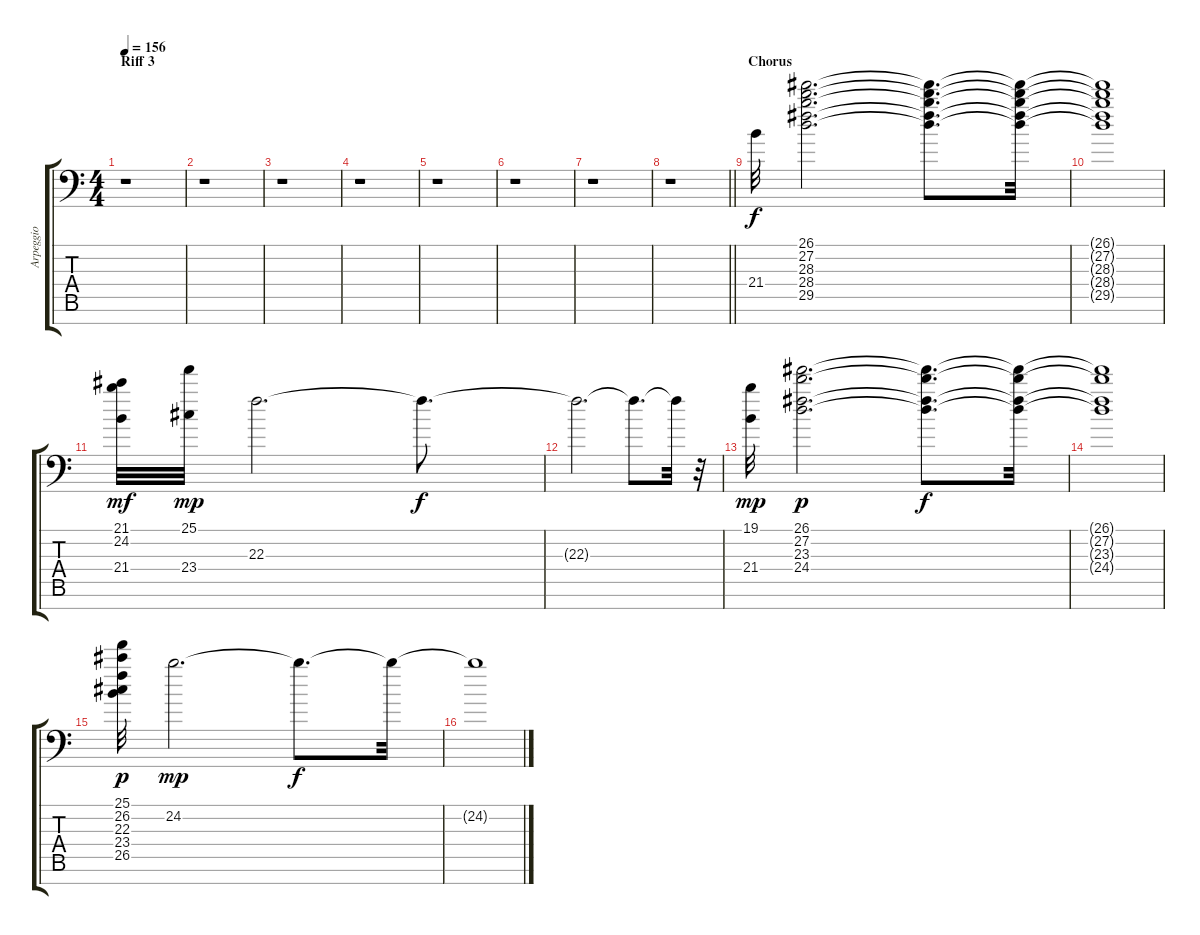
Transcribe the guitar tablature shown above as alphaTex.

\track ("Arpeggio" "Arpeggio") {instrument lead6voice}
\staff {score tabs}
\tuning (E4 B3 G3 D3 A2 E2 C-1) {hide}
\ts (4 4)
\section ("" "Riff 3")
\tempo 156
\clef f4
\ks c
r.1{dy f} |
r.1 |
r.1 |
r.1 |
r.1 |
r.1 |
r.1 |
\barLineRight lightlight
r.1 |
\section ("" "Chorus")
21.4.32 (26.1 27.2 28.3 28.4 29.5).2{d} (26.1{t} 27.2{t} 28.3{t} 28.4{t} 29.5{t}).8{d} (26.1{t} 27.2{t} 28.3{t} 28.4{t} 29.5{t}).32 |
(26.1{t} 27.2{t} 28.3{t} 28.4{t} 29.5{t}).1 |
(21.1 24.2 21.4).32{dy mf} (25.1 23.4).32{dy mp} 22.3.2{d} 22.3{t}.8{d dy f} |
22.3{t}.2{d} 22.3{t}.8{d} 22.3{t}.32 r.32 |
(19.1 21.4).32{dy mp} (26.1 27.2 23.3 24.4).2{d dy p} (26.1{t} 27.2{t} 23.3{t} 24.4{t}).8{d dy f} (26.1{t} 27.2{t} 23.3{t} 24.4{t}).32 |
(26.1{t} 27.2{t} 23.3{t} 24.4{t}).1 |
(25.1 26.2 22.3 23.4 26.5).32{dy p} 24.2.2{d dy mp} 24.2{t}.8{d dy f} 24.2{t}.32 |
24.2{t}.1
